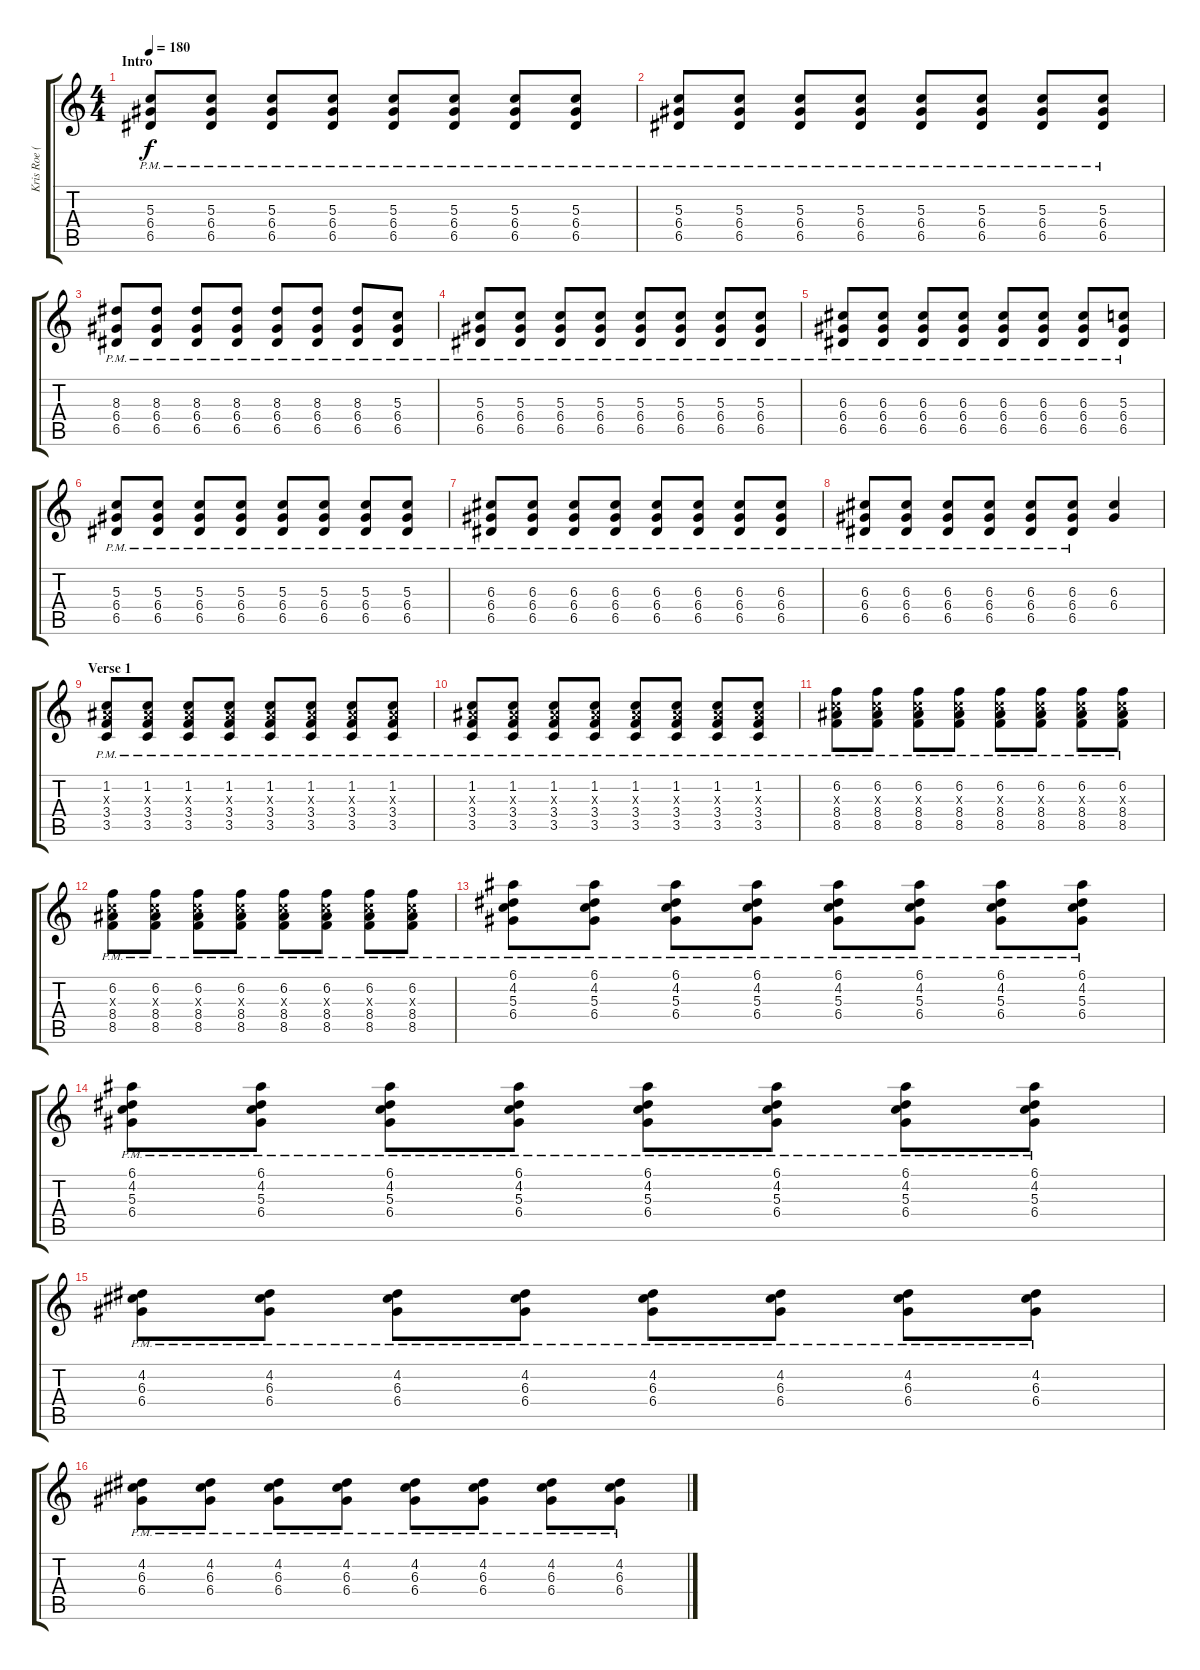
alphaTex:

\track ("Kris Roe (Rythm gtr)" "Kris Roe (") {instrument overdrivenguitar}
\staff {score tabs}
\tuning (E4 B3 G3 D3 A2 E2) {hide}
\ts (4 4)
\section ("" "Intro")
\tempo 180
\clef g2
\ks c
(5.3{pm} 6.4{pm} 6.5{pm}).8{dy f instrument overdrivenguitar} (5.3{pm} 6.4{pm} 6.5{pm}).8 (5.3{pm} 6.4{pm} 6.5{pm}).8 (5.3{pm} 6.4{pm} 6.5{pm}).8 (5.3{pm} 6.4{pm} 6.5{pm}).8 (5.3{pm} 6.4{pm} 6.5{pm}).8 (5.3{pm} 6.4{pm} 6.5{pm}).8 (5.3{pm} 6.4{pm} 6.5{pm}).8 |
(5.3{pm} 6.4{pm} 6.5{pm}).8 (5.3{pm} 6.4{pm} 6.5{pm}).8 (5.3{pm} 6.4{pm} 6.5{pm}).8 (5.3{pm} 6.4{pm} 6.5{pm}).8 (5.3{pm} 6.4{pm} 6.5{pm}).8 (5.3{pm} 6.4{pm} 6.5{pm}).8 (5.3{pm} 6.4{pm} 6.5{pm}).8 (5.3{pm} 6.4{pm} 6.5{pm}).8 |
(8.3{pm} 6.4{pm} 6.5{pm}).8 (8.3{pm} 6.4{pm} 6.5{pm}).8 (8.3{pm} 6.4{pm} 6.5{pm}).8 (8.3{pm} 6.4{pm} 6.5{pm}).8 (8.3{pm} 6.4{pm} 6.5{pm}).8 (8.3{pm} 6.4{pm} 6.5{pm}).8 (8.3{pm} 6.4{pm} 6.5{pm}).8 (5.3{pm} 6.4{pm} 6.5{pm}).8 |
(5.3{pm} 6.4{pm} 6.5{pm}).8 (5.3{pm} 6.4{pm} 6.5{pm}).8 (5.3{pm} 6.4{pm} 6.5{pm}).8 (5.3{pm} 6.4{pm} 6.5{pm}).8 (5.3{pm} 6.4{pm} 6.5{pm}).8 (5.3{pm} 6.4{pm} 6.5{pm}).8 (5.3{pm} 6.4{pm} 6.5{pm}).8 (5.3{pm} 6.4{pm} 6.5{pm}).8 |
(6.3{pm} 6.4{pm} 6.5{pm}).8 (6.3{pm} 6.4{pm} 6.5{pm}).8 (6.3{pm} 6.4{pm} 6.5{pm}).8 (6.3{pm} 6.4{pm} 6.5{pm}).8 (6.3{pm} 6.4{pm} 6.5{pm}).8 (6.3{pm} 6.4{pm} 6.5{pm}).8 (6.3{pm} 6.4{pm} 6.5{pm}).8 (5.3{pm} 6.4{pm} 6.5{pm}).8 |
(5.3{pm} 6.4{pm} 6.5{pm}).8 (5.3{pm} 6.4{pm} 6.5{pm}).8 (5.3{pm} 6.4{pm} 6.5{pm}).8 (5.3{pm} 6.4{pm} 6.5{pm}).8 (5.3{pm} 6.4{pm} 6.5{pm}).8 (5.3{pm} 6.4{pm} 6.5{pm}).8 (5.3{pm} 6.4{pm} 6.5{pm}).8 (5.3{pm} 6.4{pm} 6.5{pm}).8 |
(6.3{pm} 6.4{pm} 6.5{pm}).8 (6.3{pm} 6.4{pm} 6.5{pm}).8 (6.3{pm} 6.4{pm} 6.5{pm}).8 (6.3{pm} 6.4{pm} 6.5{pm}).8 (6.3{pm} 6.4{pm} 6.5{pm}).8 (6.3{pm} 6.4{pm} 6.5{pm}).8 (6.3{pm} 6.4{pm} 6.5{pm}).8 (6.3{pm} 6.4{pm} 6.5{pm}).8 |
(6.3{pm} 6.4{pm} 6.5{pm}).8 (6.3{pm} 6.4{pm} 6.5{pm}).8 (6.3{pm} 6.4{pm} 6.5{pm}).8 (6.3{pm} 6.4{pm} 6.5{pm}).8 (6.3{pm} 6.4{pm} 6.5{pm}).8 (6.3{pm} 6.4{pm} 6.5{pm}).8 (6.3 6.4).4 |
\section ("" "Verse 1")
(1.2{pm} 3.3{x} 3.4{pm} 3.5{pm}).8 (1.2{pm} 3.3{x} 3.4{pm} 3.5{pm}).8 (1.2{pm} 3.3{x} 3.4{pm} 3.5{pm}).8 (1.2{pm} 3.3{x} 3.4{pm} 3.5{pm}).8 (1.2{pm} 3.3{x} 3.4{pm} 3.5{pm}).8 (1.2{pm} 3.3{x} 3.4{pm} 3.5{pm}).8 (1.2{pm} 3.3{x} 3.4{pm} 3.5{pm}).8 (1.2{pm} 3.3{x} 3.4{pm} 3.5{pm}).8 |
(1.2{pm} 3.3{x} 3.4{pm} 3.5{pm}).8 (1.2{pm} 3.3{x} 3.4{pm} 3.5{pm}).8 (1.2{pm} 3.3{x} 3.4{pm} 3.5{pm}).8 (1.2{pm} 3.3{x} 3.4{pm} 3.5{pm}).8 (1.2{pm} 3.3{x} 3.4{pm} 3.5{pm}).8 (1.2{pm} 3.3{x} 3.4{pm} 3.5{pm}).8 (1.2{pm} 3.3{x} 3.4{pm} 3.5{pm}).8 (1.2{pm} 3.3{x} 3.4{pm} 3.5{pm}).8 |
(6.2{pm} 5.3{x} 8.4{pm} 8.5{pm}).8 (6.2{pm} 5.3{x} 8.4{pm} 8.5{pm}).8 (6.2{pm} 5.3{x} 8.4{pm} 8.5{pm}).8 (6.2{pm} 5.3{x} 8.4{pm} 8.5{pm}).8 (6.2{pm} 5.3{x} 8.4{pm} 8.5{pm}).8 (6.2{pm} 5.3{x} 8.4{pm} 8.5{pm}).8 (6.2{pm} 5.3{x} 8.4{pm} 8.5{pm}).8 (6.2{pm} 5.3{x} 8.4{pm} 8.5{pm}).8 |
(6.2{pm} 5.3{x} 8.4{pm} 8.5{pm}).8 (6.2{pm} 5.3{x} 8.4{pm} 8.5{pm}).8 (6.2{pm} 5.3{x} 8.4{pm} 8.5{pm}).8 (6.2{pm} 5.3{x} 8.4{pm} 8.5{pm}).8 (6.2{pm} 5.3{x} 8.4{pm} 8.5{pm}).8 (6.2{pm} 5.3{x} 8.4{pm} 8.5{pm}).8 (6.2{pm} 5.3{x} 8.4{pm} 8.5{pm}).8 (6.2{pm} 5.3{x} 8.4{pm} 8.5{pm}).8 |
(6.1{pm} 4.2{pm} 5.3{pm} 6.4{pm}).8 (6.1{pm} 4.2{pm} 5.3{pm} 6.4{pm}).8 (6.1{pm} 4.2{pm} 5.3{pm} 6.4{pm}).8 (6.1{pm} 4.2{pm} 5.3{pm} 6.4{pm}).8 (6.1{pm} 4.2{pm} 5.3{pm} 6.4{pm}).8 (6.1{pm} 4.2{pm} 5.3{pm} 6.4{pm}).8 (6.1{pm} 4.2{pm} 5.3{pm} 6.4{pm}).8 (6.1{pm} 4.2{pm} 5.3{pm} 6.4{pm}).8 |
(6.1{pm} 4.2{pm} 5.3{pm} 6.4{pm}).8 (6.1{pm} 4.2{pm} 5.3{pm} 6.4{pm}).8 (6.1{pm} 4.2{pm} 5.3{pm} 6.4{pm}).8 (6.1{pm} 4.2{pm} 5.3{pm} 6.4{pm}).8 (6.1{pm} 4.2{pm} 5.3{pm} 6.4{pm}).8 (6.1{pm} 4.2{pm} 5.3{pm} 6.4{pm}).8 (6.1{pm} 4.2{pm} 5.3{pm} 6.4{pm}).8 (6.1{pm} 4.2{pm} 5.3{pm} 6.4{pm}).8 |
(4.2{pm} 6.3{pm} 6.4{pm}).8 (4.2{pm} 6.3{pm} 6.4{pm}).8 (4.2{pm} 6.3{pm} 6.4{pm}).8 (4.2{pm} 6.3{pm} 6.4{pm}).8 (4.2{pm} 6.3{pm} 6.4{pm}).8 (4.2{pm} 6.3{pm} 6.4{pm}).8 (4.2{pm} 6.3{pm} 6.4{pm}).8 (4.2{pm} 6.3{pm} 6.4{pm}).8 |
(4.2{pm} 6.3{pm} 6.4{pm}).8 (4.2{pm} 6.3{pm} 6.4{pm}).8 (4.2{pm} 6.3{pm} 6.4{pm}).8 (4.2{pm} 6.3{pm} 6.4{pm}).8 (4.2{pm} 6.3{pm} 6.4{pm}).8 (4.2{pm} 6.3{pm} 6.4{pm}).8 (4.2{pm} 6.3{pm} 6.4{pm}).8 (4.2{pm} 6.3{pm} 6.4{pm}).8
